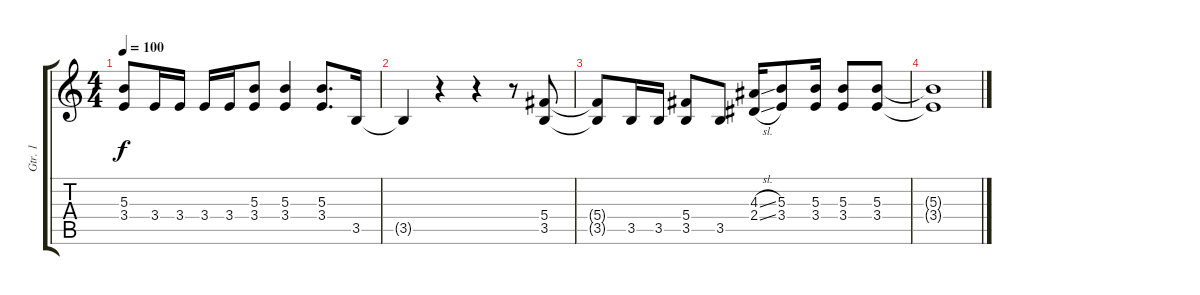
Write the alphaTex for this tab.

\track ("Gtr. 1" "Gtr. 1") {instrument distortionguitar}
\staff {score tabs}
\tuning (Eb4 Bb3 Gb3 Db3 Ab2 Eb2) {hide}
\ts (4 4)
\tempo 100
\clef g2
\ks c
(5.3{t} 3.4{t}).8{dy f} 3.4.16 3.4.16 3.4.16 3.4.16 (5.3 3.4).8 (5.3 3.4).4 (5.3 3.4).8{d} 3.5.16 |
3.5{t}.4 r.4 r.4 r.8 (5.4 3.5).8 |
(5.4{t} 3.5{t}).8 3.5.16 3.5.16 (5.4 3.5).8 3.5.8 (4.3{sl} 2.4{sl}).16 (5.3 3.4).8 (5.3 3.4).16 (5.3 3.4).8 (5.3 3.4).8 |
(5.3{t} 3.4{t}).1
